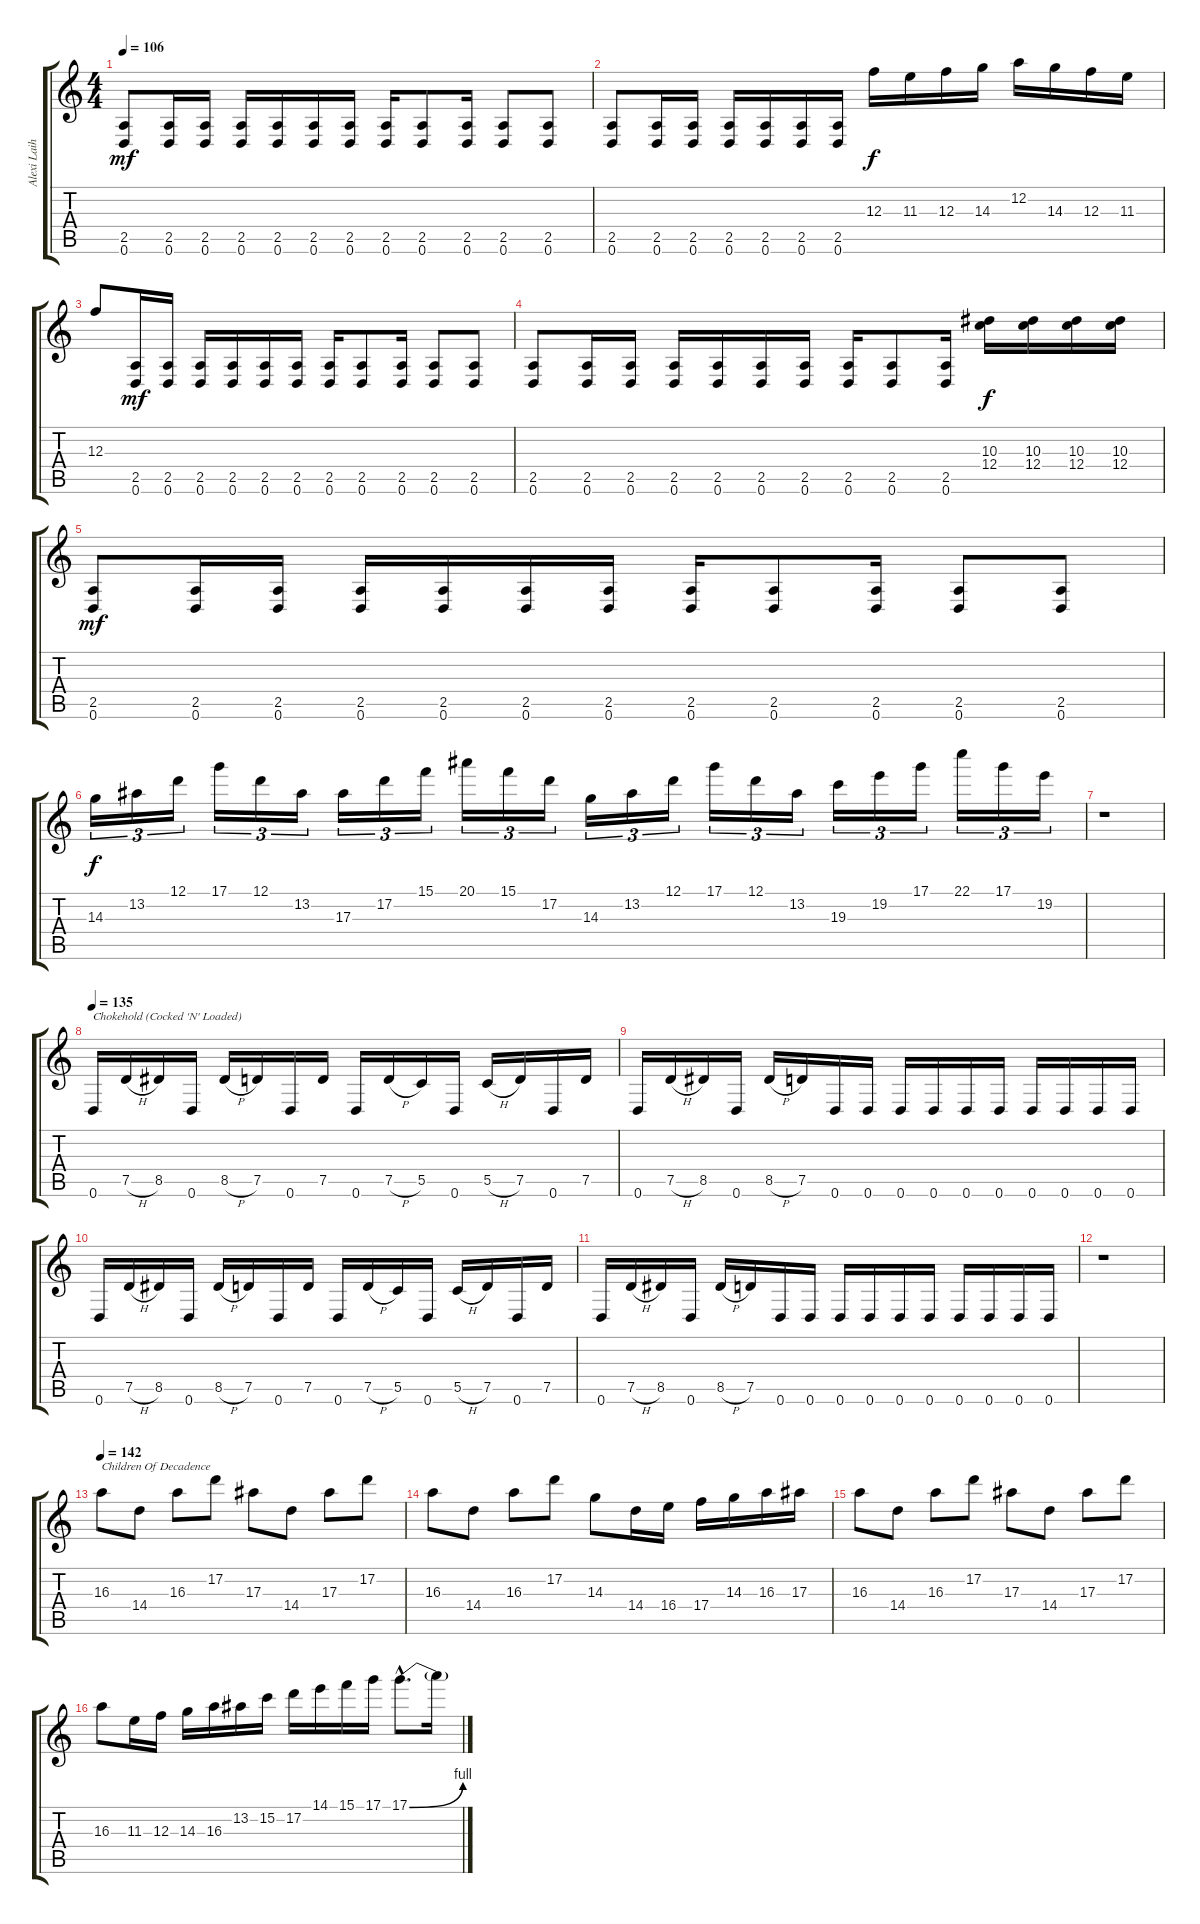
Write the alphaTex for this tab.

\track ("Alexi Laiho" "Alexi Laih") {instrument distortionguitar}
\staff {score tabs}
\tuning (D4 A3 F3 C3 G2 D2) {hide}
\ts (4 4)
\tempo 106
\clef g2
\ks c
(2.5 0.6).8{dy mf} (2.5 0.6).16 (2.5 0.6).16 (2.5 0.6).16 (2.5 0.6).16 (2.5 0.6).16 (2.5 0.6).16 (2.5 0.6).16 (2.5 0.6).8 (2.5 0.6).16 (2.5 0.6).8 (2.5 0.6).8 |
(2.5 0.6).8 (2.5 0.6).16 (2.5 0.6).16 (2.5 0.6).16 (2.5 0.6).16 (2.5 0.6).16 (2.5 0.6).16 12.3.16{dy f} 11.3.16 12.3.16 14.3.16 12.2.16 14.3.16 12.3.16 11.3.16 |
12.3.8 (2.5 0.6).16{dy mf} (2.5 0.6).16 (2.5 0.6).16 (2.5 0.6).16 (2.5 0.6).16 (2.5 0.6).16 (2.5 0.6).16 (2.5 0.6).8 (2.5 0.6).16 (2.5 0.6).8 (2.5 0.6).8 |
(2.5 0.6).8 (2.5 0.6).16 (2.5 0.6).16 (2.5 0.6).16 (2.5 0.6).16 (2.5 0.6).16 (2.5 0.6).16 (2.5 0.6).16 (2.5 0.6).8 (2.5 0.6).16 (10.3 12.4).16{dy f} (10.3 12.4).16 (10.3 12.4).16 (10.3 12.4).16 |
(2.5 0.6).8{dy mf} (2.5 0.6).16 (2.5 0.6).16 (2.5 0.6).16 (2.5 0.6).16 (2.5 0.6).16 (2.5 0.6).16 (2.5 0.6).16 (2.5 0.6).8 (2.5 0.6).16 (2.5 0.6).8 (2.5 0.6).8 |
14.3.16{tu (3 2) dy f} 13.2.16{tu (3 2)} 12.1.16{tu (3 2)} 17.1.16{tu (3 2)} 12.1.16{tu (3 2)} 13.2.16{tu (3 2)} 17.3.16{tu (3 2)} 17.2.16{tu (3 2)} 15.1.16{tu (3 2)} 20.1.16{tu (3 2)} 15.1.16{tu (3 2)} 17.2.16{tu (3 2)} 14.3.16{tu (3 2)} 13.2.16{tu (3 2)} 12.1.16{tu (3 2)} 17.1.16{tu (3 2)} 12.1.16{tu (3 2)} 13.2.16{tu (3 2)} 19.3.16{tu (3 2)} 19.2.16{tu (3 2)} 17.1.16{tu (3 2)} 22.1.16{tu (3 2)} 17.1.16{tu (3 2)} 19.2.16{tu (3 2)} |
r.1 |
\tempo 135
0.6.16{txt "Chokehold (Cocked 'N' Loaded)"} 7.5{h}.16 8.5.16 0.6.16 8.5{h}.16 7.5.16 0.6.16 7.5.16 0.6.16 7.5{h}.16 5.5.16 0.6.16 5.5{h}.16 7.5.16 0.6.16 7.5.16 |
0.6.16 7.5{h}.16 8.5.16 0.6.16 8.5{h}.16 7.5.16 0.6.16 0.6.16 0.6.16 0.6.16 0.6.16 0.6.16 0.6.16 0.6.16 0.6.16 0.6.16 |
0.6.16 7.5{h}.16 8.5.16 0.6.16 8.5{h}.16 7.5.16 0.6.16 7.5.16 0.6.16 7.5{h}.16 5.5.16 0.6.16 5.5{h}.16 7.5.16 0.6.16 7.5.16 |
0.6.16 7.5{h}.16 8.5.16 0.6.16 8.5{h}.16 7.5.16 0.6.16 0.6.16 0.6.16 0.6.16 0.6.16 0.6.16 0.6.16 0.6.16 0.6.16 0.6.16 |
r.1 |
\tempo 142
16.3.8{txt "Children Of Decadence"} 14.4.8 16.3.8 17.2.8 17.3.8 14.4.8 17.3.8 17.2.8 |
16.3.8 14.4.8 16.3.8 17.2.8 14.3.8 14.4.16 16.4.16 17.4.16 14.3.16 16.3.16 17.3.16 |
16.3.8 14.4.8 16.3.8 17.2.8 17.3.8 14.4.8 17.3.8 17.2.8 |
16.3.8 11.3.16 12.3.16 14.3.16 16.3.16 13.2.16 15.2.16 17.2.16 14.1.16 15.1.16 17.1.16 17.1{be (bend 0 0 60 4) hac}.8{d} 17.1{t}.16
